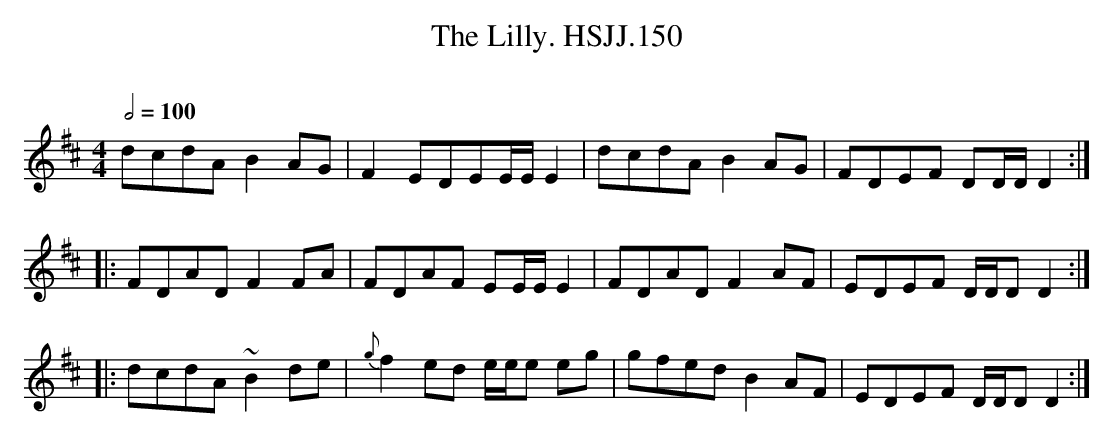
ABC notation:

X:1
T:Lilly. HSJJ.150, The
M:4/4
L:1/8
Q:1/2=100
O:
K:D
dcdA B2AG|F2EDEE/E/E2|dcdAB2AG|FDEF DD/D/D2:|
|:FDADF2FA|FDAF EE/E/E2|FDADF2AF|EDEF D/D/DD2:|
|:dcdA~B2de|{g}f2ed e/e/e eg|gfedB2AF|EDEF D/D/DD2:|
